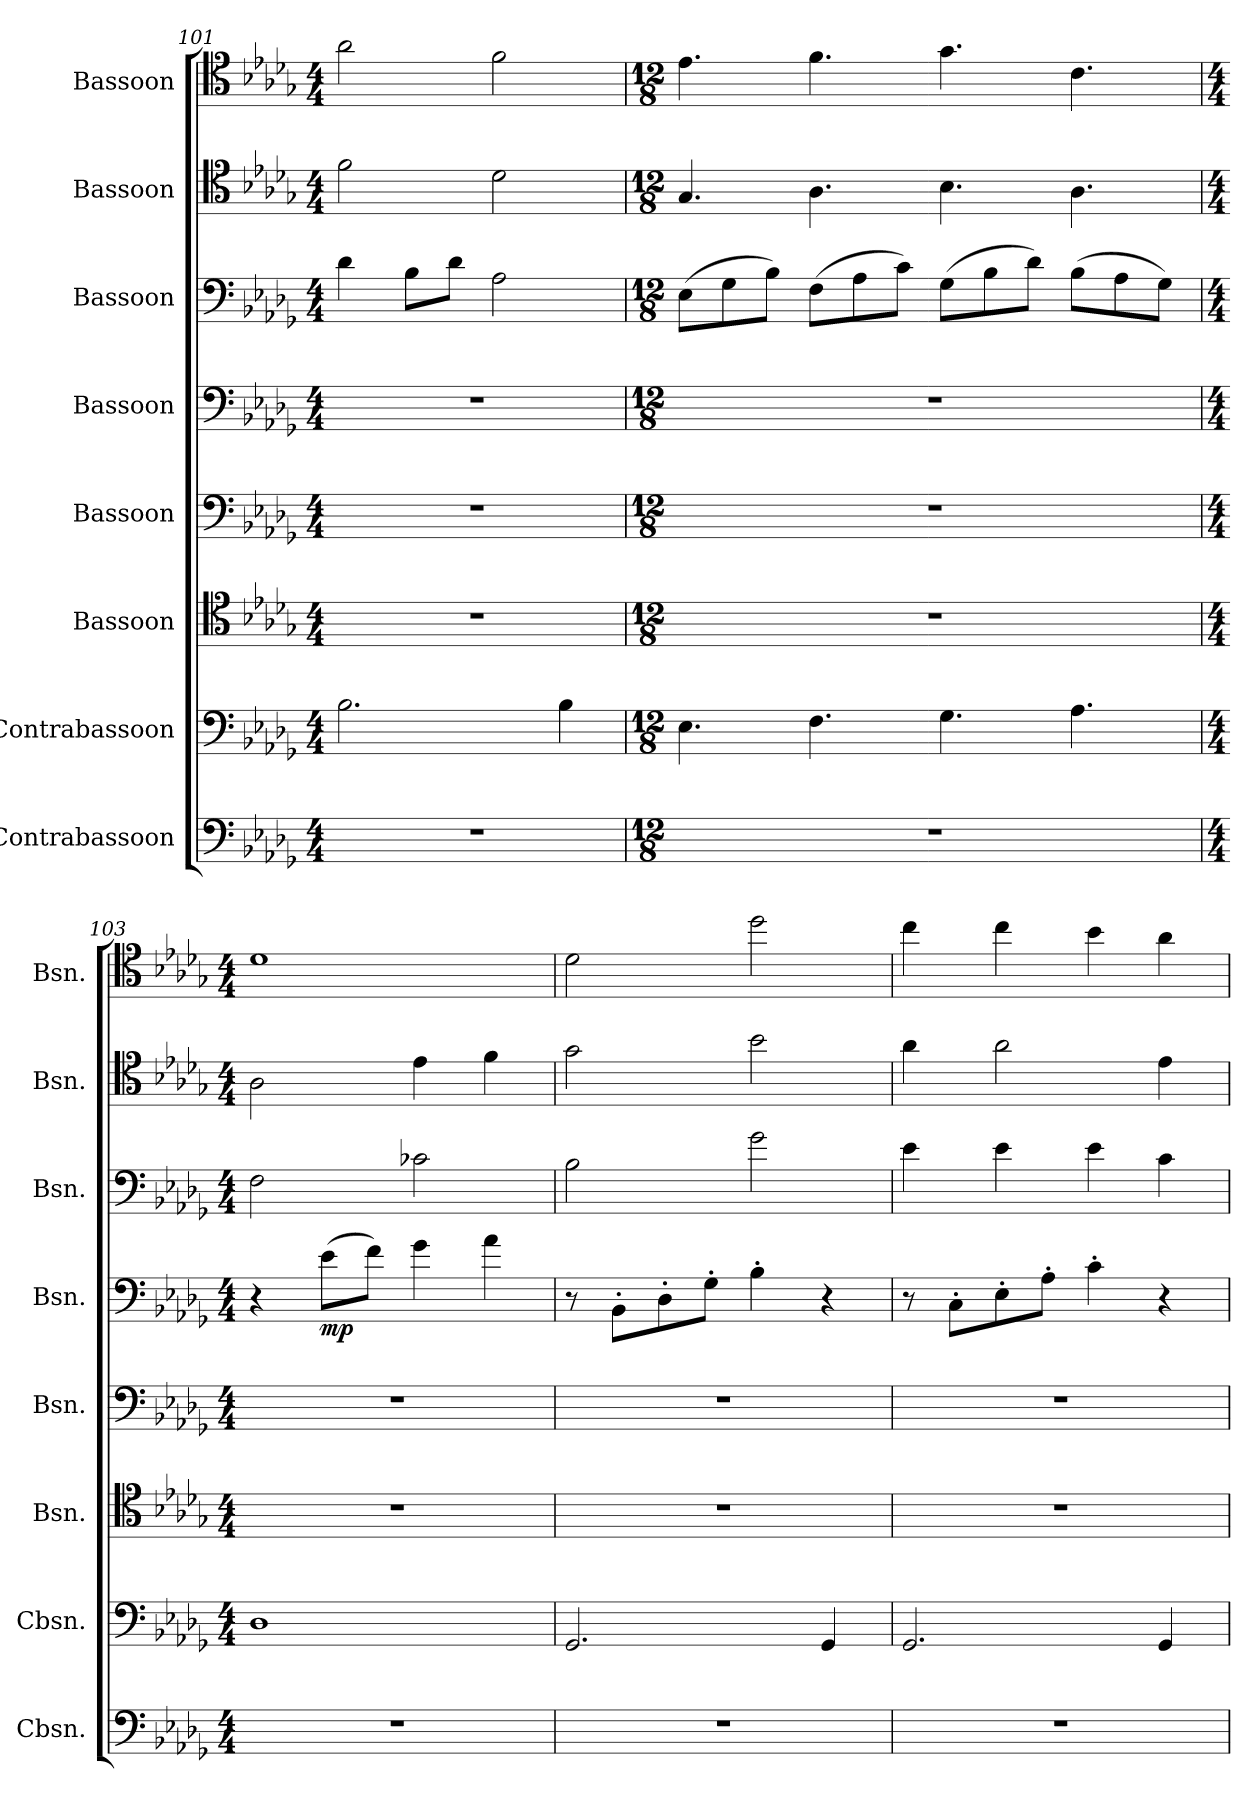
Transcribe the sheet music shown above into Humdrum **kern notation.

**kern	**kern	**kern	**kern	**kern	**dynam	**kern	**kern	**kern
*part8	*part7	*part6	*part5	*part4	*part4	*part3	*part2	*part1
*staff8	*staff7	*staff6	*staff5	*staff4	*staff4	*staff3	*staff2	*staff1
*I"Contrabassoon	*I"Contrabassoon	*I"Bassoon	*I"Bassoon	*I"Bassoon	*	*I"Bassoon	*I"Bassoon	*I"Bassoon
*I'Cbsn.	*I'Cbsn.	*I'Bsn.	*I'Bsn.	*I'Bsn.	*	*I'Bsn.	*I'Bsn.	*I'Bsn.
*clefF4	*clefF4	*clefC4	*clefF4	*clefF4	*	*clefF4	*clefC4	*clefC4
*ITrd7c12	*ITrd7c12	*	*	*	*	*	*	*
*k[b-e-a-d-g-]	*k[b-e-a-d-g-]	*k[b-e-a-d-g-]	*k[b-e-a-d-g-]	*k[b-e-a-d-g-]	*	*k[b-e-a-d-g-]	*k[b-e-a-d-g-]	*k[b-e-a-d-g-]
*M4/4	*M4/4	*M4/4	*M4/4	*M4/4	*	*M4/4	*M4/4	*M4/4
=101	=101	=101	=101	=101	=101	=101	=101	=101
1r	2.BB-\	1r	1r	1r	.	4d-\	2f\	2a-\
.	.	.	.	.	.	8B-\L	.	.
.	.	.	.	.	.	8d-\J	.	.
.	.	.	.	.	.	2A-\	2d-\	2f\
.	4BB-\	.	.	.	.	.	.	.
=102	=102	=102	=102	=102	=102	=102	=102	=102
*M12/8	*M12/8	*M12/8	*M12/8	*M12/8	*	*M12/8	*M12/8	*M12/8
1.r	4.EE-\	1.r	1.r	1.r	.	(>8E-\L	4.G-/	4.e-\
.	.	.	.	.	.	8G-\	.	.
.	.	.	.	.	.	8B-\J)	.	.
.	4.FF\	.	.	.	.	(>8F\L	4.A-\	4.f\
.	.	.	.	.	.	8A-\	.	.
.	.	.	.	.	.	8c\J)	.	.
.	4.GG-\	.	.	.	.	(>8G-\L	4.B-\	4.g-\
.	.	.	.	.	.	8B-\	.	.
.	.	.	.	.	.	8d-\J)	.	.
.	4.AA-\	.	.	.	.	(>8B-\L	4.A-\	4.c\
.	.	.	.	.	.	8A-\	.	.
.	.	.	.	.	.	8G-\J)	.	.
!!LO:PB:g=z
=103	=103	=103	=103	=103	=103	=103	=103	=103
*M4/4	*M4/4	*M4/4	*M4/4	*M4/4	*	*M4/4	*M4/4	*M4/4
1r	1DD-	1r	1r	4r	.	2F\	2A-\	1d-
!	!	!	!	!	!LO:DY:b	!	!	!
.	.	.	.	(>8e-\L	mp	.	.	.
.	.	.	.	8f\J)	.	.	.	.
.	.	.	.	4g-\	.	2c-X\	4e-\	.
.	.	.	.	4a-\	.	.	4f\	.
=104	=104	=104	=104	=104	=104	=104	=104	=104
1r	2.GGG-/	1r	1r	8r	.	2B-\	2g-\	2d-\
.	.	.	.	8BB-'\L	.	.	.	.
.	.	.	.	8D-'\	.	.	.	.
.	.	.	.	8G-'\J	.	.	.	.
.	.	.	.	4B-'\	.	2g-\	2b-\	2dd-\
.	4GGG-/	.	.	4r	.	.	.	.
=105	=105	=105	=105	=105	=105	=105	=105	=105
1r	2.GGG-/	1r	1r	8r	.	4e-\	4a-\	4cc\
.	.	.	.	8C'\L	.	.	.	.
.	.	.	.	8E-'\	.	4e-\	2a-\	4cc\
.	.	.	.	8A-'\J	.	.	.	.
.	.	.	.	4c'\	.	4e-\	.	4b-\
.	4GGG-/	.	.	4r	.	4c\	4e-\	4a-\
=	=	=	=	=	=	=	=	=
*-	*-	*-	*-	*-	*-	*-	*-	*-
